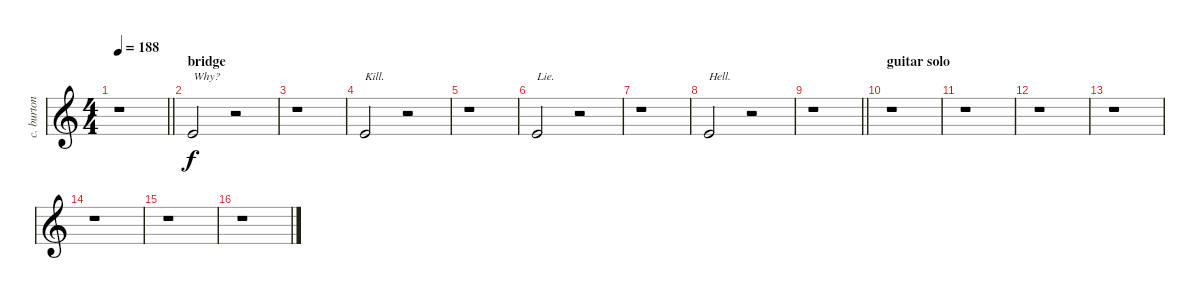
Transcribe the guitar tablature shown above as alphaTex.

\track ("c. burton - bckg. vocals" "c. burton ") {instrument tenorsax}
\staff {score}
\tuning (E4 B3 G3 D3 A2 E2) {hide}
\ts (4 4)
\tempo 188
\clef g2
\barLineRight lightlight
\ks c
r.1{dy f} |
\section ("" "bridge")
0.1.2{txt "Why?"} r.2 |
r.1 |
0.1.2{txt "Kill."} r.2 |
r.1 |
0.1.2{txt "Lie."} r.2 |
r.1 |
0.1.2{txt "Hell."} r.2 |
\barLineRight lightlight
r.1 |
\section ("" "guitar solo")
r.1 |
r.1 |
r.1 |
r.1 |
r.1 |
r.1 |
r.1
